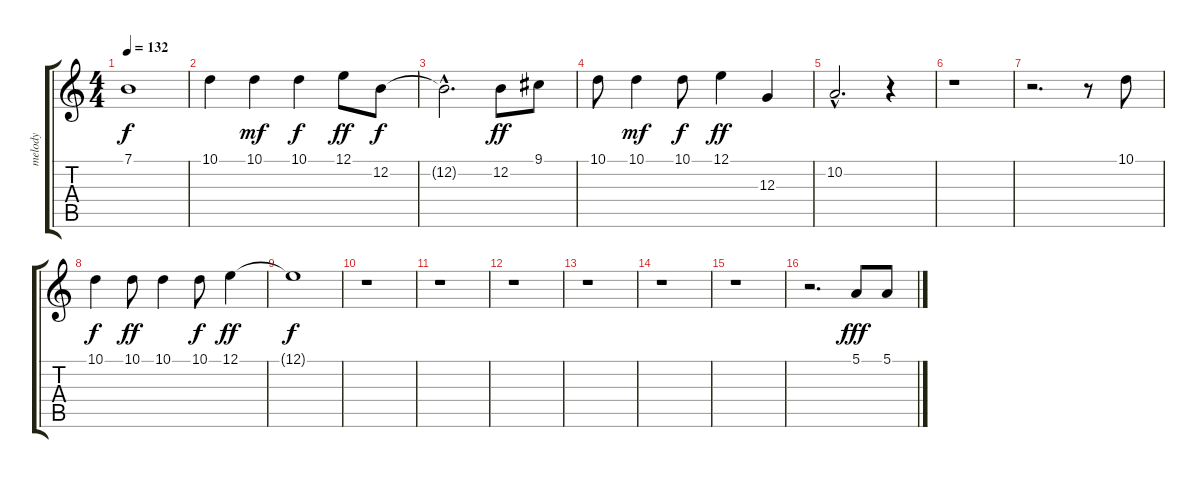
\track ("melody" "melody") {instrument acousticgrandpiano}
\staff {score tabs}
\tuning (E4 B3 G3 D3 A2 E2) {hide}
\ts (4 4)
\tempo 132
\clef g2
\ks c
7.1{t}.1{dy f} |
10.1.4 10.1.4{dy mf} 10.1.4{dy f} 12.1.8{dy ff} 12.2.8{dy f} |
12.2{hac t}.2{d} 12.2.8{dy ff} 9.1.8 |
10.1.8 10.1.4{dy mf} 10.1.8{dy f} 12.1.4{dy ff} 12.3.4 |
10.2{hac}.2{d} r.4 |
r.1 |
r.2{d} r.8 10.1.8 |
10.1.4{dy f} 10.1.8{dy ff} 10.1.4 10.1.8{dy f} 12.1.4{dy ff} |
12.1{t}.1{dy f} |
r.1 |
r.1 |
r.1 |
r.1 |
r.1 |
r.1 |
r.2{d} 5.1.8{dy fff} 5.1.8
